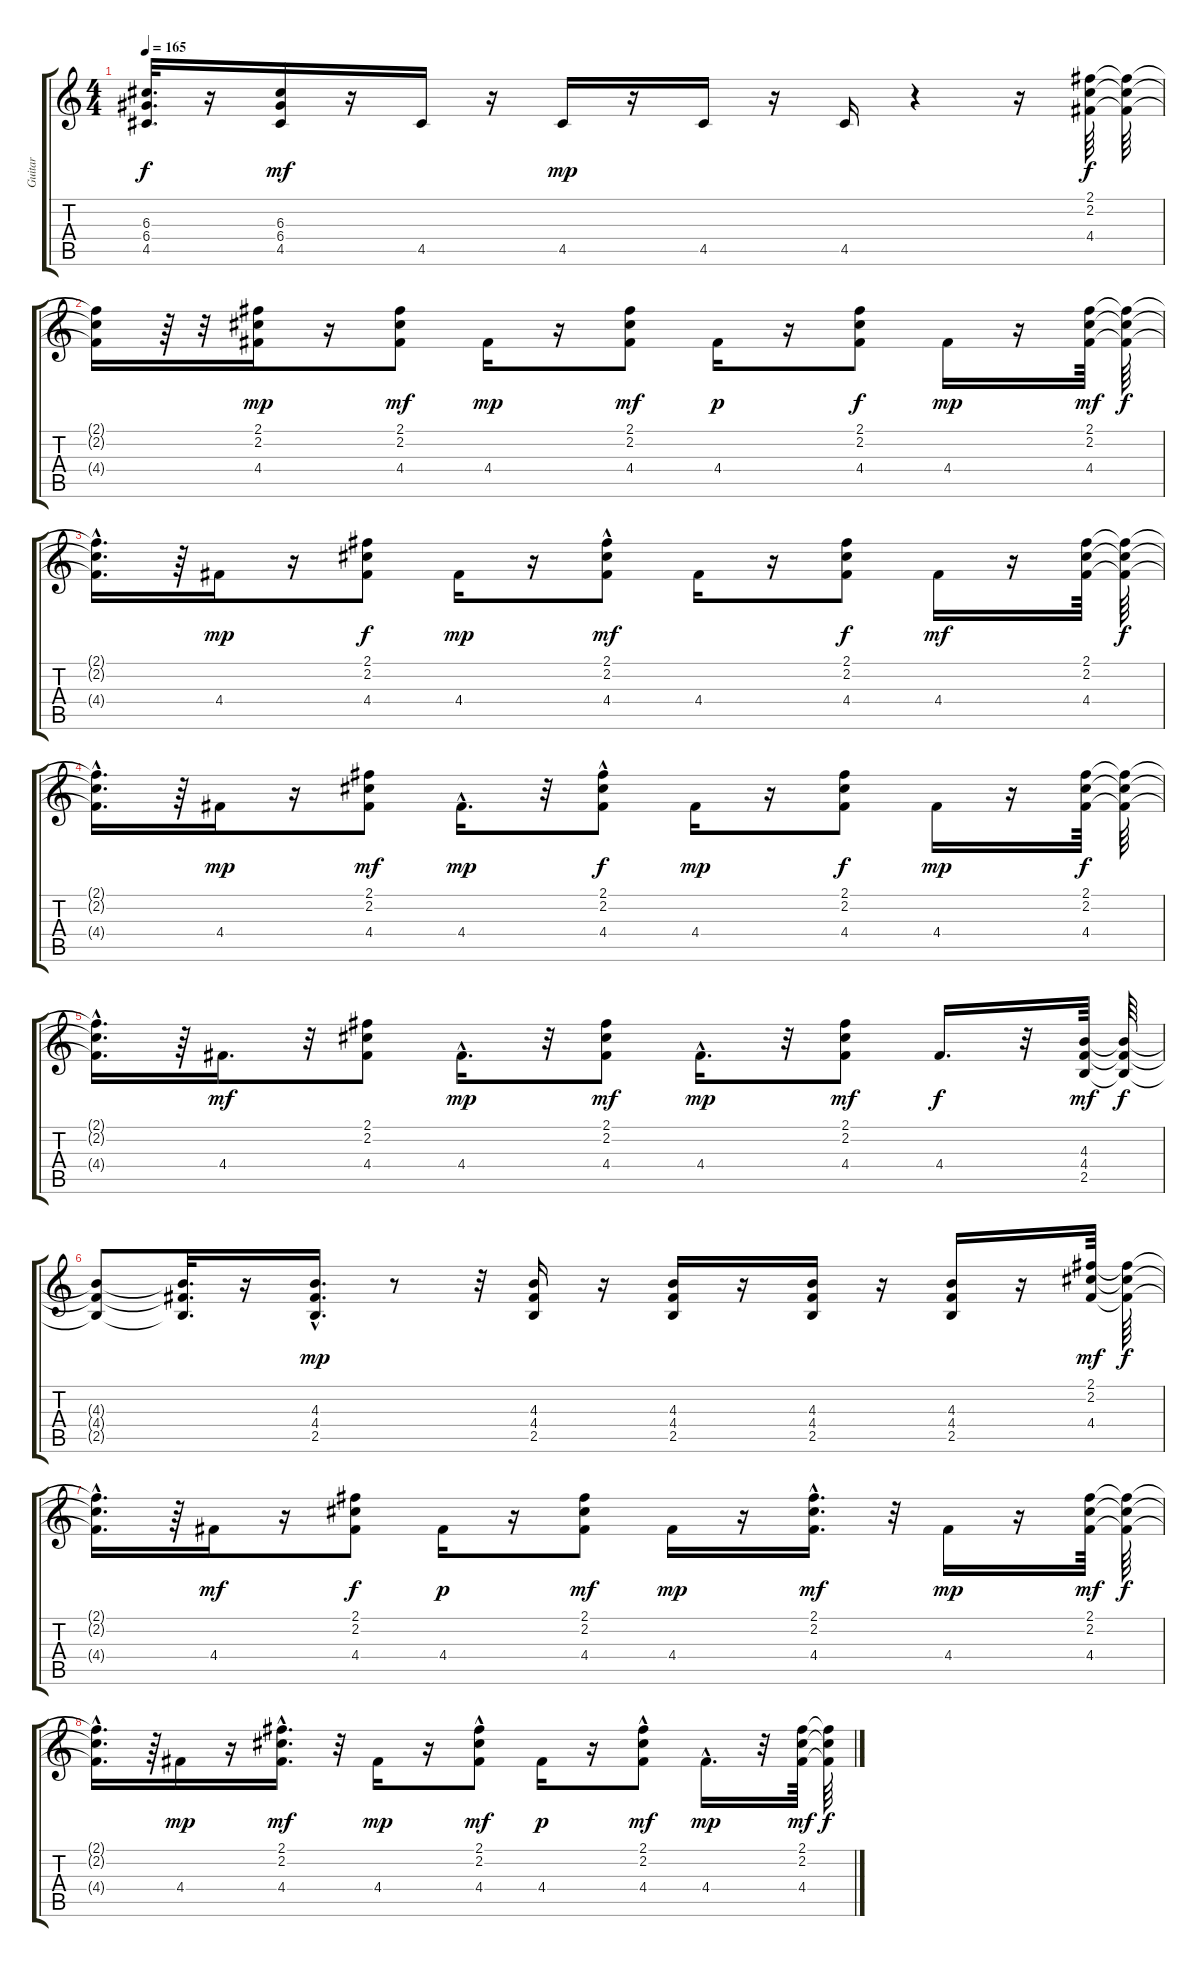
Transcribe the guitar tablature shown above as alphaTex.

\track ("Guitar" "Guitar") {instrument distortionguitar}
\staff {score tabs}
\tuning (E4 B3 G3 D3 A2 E2) {hide}
\ts (4 4)
\tempo 165
\clef g2
\ks c
(6.3{t} 6.4{t} 4.5{t}).32{d dy f} r.16 (6.3 6.4 4.5).16{dy mf} r.16 4.5.16 r.16 4.5.16{dy mp} r.16 4.5.16 r.16 4.5.16 r.4 r.16 (2.1 2.2 4.4).64{dy f} (2.1{t} 2.2{t} 4.4{t}).64 |
(2.1{t} 2.2{t} 4.4{t}).16 r.64 r.32 (2.1 2.2 4.4).16{dy mp} r.16 (2.1 2.2 4.4).8{dy mf} 4.4.16{dy mp} r.16 (2.1 2.2 4.4).8{dy mf} 4.4.16{dy p} r.16 (2.1 2.2 4.4).8{dy f} 4.4.16{dy mp} r.16 (2.1 2.2 4.4).64{dy mf} (2.1{t} 2.2{t} 4.4{t}).64{dy f} |
(2.1{hac t} 2.2{hac t} 4.4{t}).16{d} r.64 4.4.16{dy mp} r.16 (2.1 2.2 4.4).8{dy f} 4.4.16{dy mp} r.16 (2.1 2.2 4.4{hac}).8{dy mf} 4.4.16 r.16 (2.1 2.2 4.4).8{dy f} 4.4.16{dy mf} r.16 (2.1 2.2 4.4).64 (2.1{t} 2.2{t} 4.4{t}).64{dy f} |
(2.1{hac t} 2.2{hac t} 4.4{t}).16{d} r.64 4.4.16{dy mp} r.16 (2.1 2.2 4.4).8{dy mf} 4.4{hac}.16{d dy mp} r.32 (2.1 2.2 4.4{hac}).8{dy f} 4.4.16{dy mp} r.16 (2.1 2.2 4.4).8{dy f} 4.4.16{dy mp} r.16 (2.1 2.2 4.4).64{dy f} (2.1{t} 2.2{t} 4.4{t}).64 |
(2.1{hac t} 2.2{hac t} 4.4{t}).16{d} r.64 4.4.16{d dy mf} r.32 (2.1 2.2 4.4).8 4.4{hac}.16{d dy mp} r.32 (2.1 2.2 4.4).8{dy mf} 4.4{hac}.16{d dy mp} r.32 (2.1 2.2 4.4).8{dy mf} 4.4.16{d dy f} r.32 (4.3 4.4 2.5).64{dy mf} (4.3{t} 4.4{t} 2.5{t}).64{dy f} |
(4.3{t} 4.4{t} 2.5{t}).8 (4.3{t} 4.4{t} 2.5{t}).32{d} r.16 (4.3 4.4{hac} 2.5{hac}).16{d dy mp} r.8 r.32 (4.3 4.4 2.5).16 r.16 (4.3 4.4 2.5).16 r.16 (4.3 4.4 2.5).16 r.16 (4.3 4.4 2.5).16 r.16 (2.1 2.2 4.4).64{dy mf} (2.1{t} 2.2{t} 4.4{t}).64{dy f} |
(2.1{hac t} 2.2{hac t} 4.4{t}).16{d} r.64 4.4.16{dy mf} r.16 (2.1 2.2 4.4).8{dy f} 4.4.16{dy p} r.16 (2.1 2.2 4.4).8{dy mf} 4.4.16{dy mp} r.16 (2.1{hac} 2.2{hac} 4.4).16{d dy mf} r.32 4.4.16{dy mp} r.16 (2.1 2.2 4.4).64{dy mf} (2.1{t} 2.2{t} 4.4{t}).64{dy f} |
(2.1{hac t} 2.2{hac t} 4.4{t}).16{d} r.64 4.4.16{dy mp} r.16 (2.1{hac} 2.2{hac} 4.4{hac}).16{d dy mf} r.32 4.4.16{dy mp} r.16 (2.1{hac} 2.2 4.4).8{dy mf} 4.4.16{dy p} r.16 (2.1 2.2 4.4{hac}).8{dy mf} 4.4{hac}.16{d dy mp} r.32 (2.1 2.2 4.4).64{dy mf} (2.1{t} 2.2{t} 4.4{t}).64{dy f}
